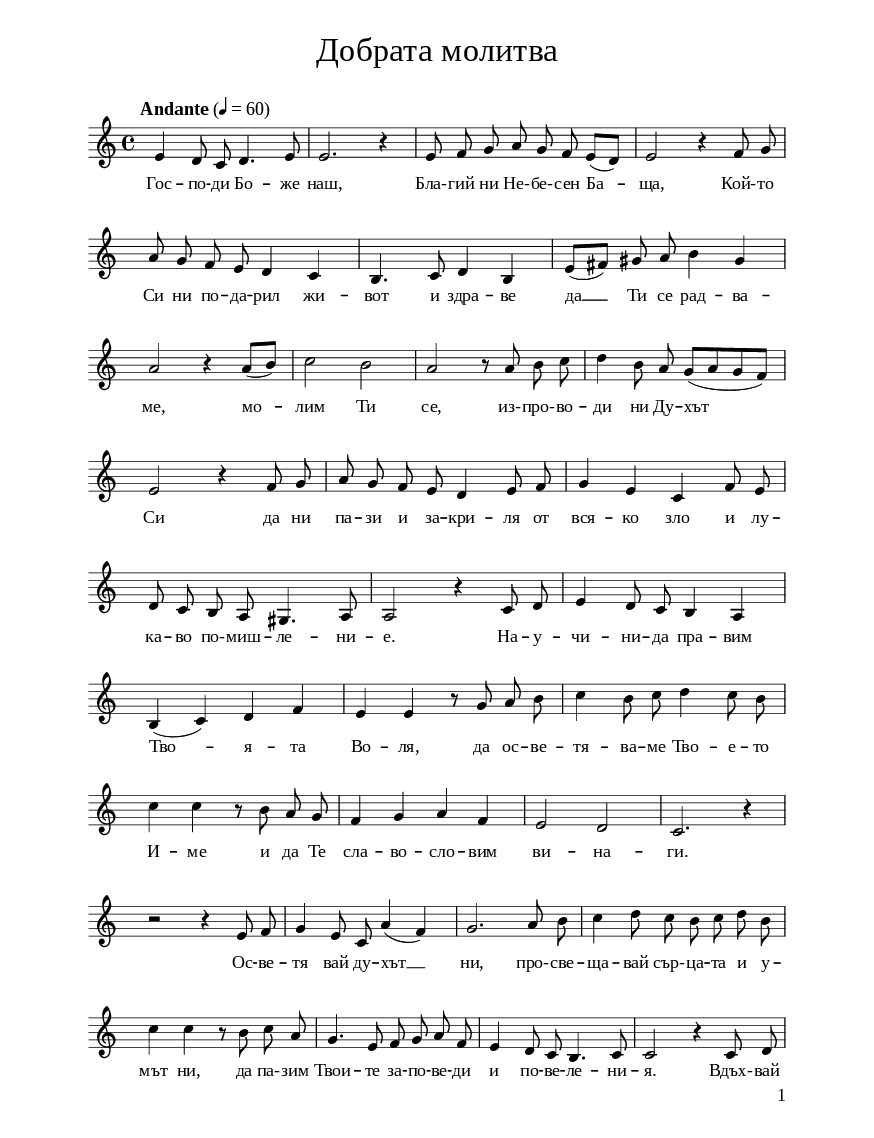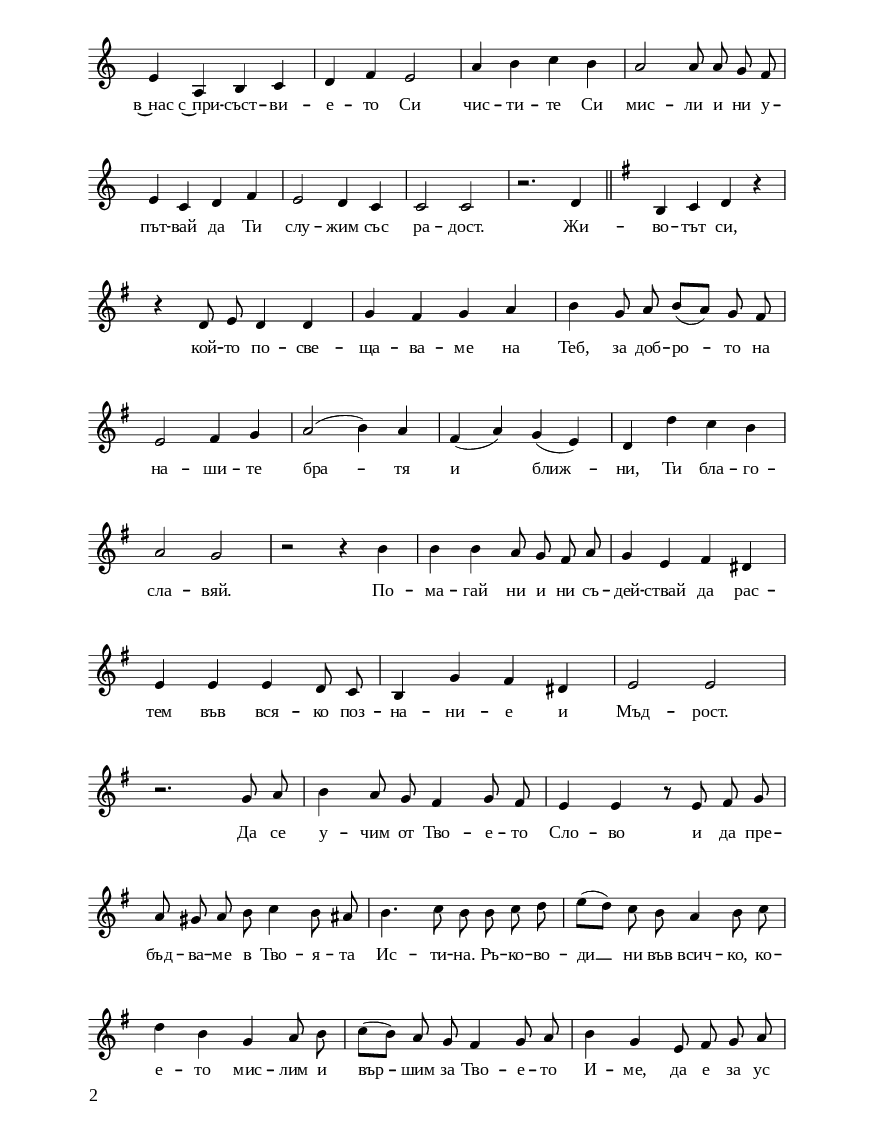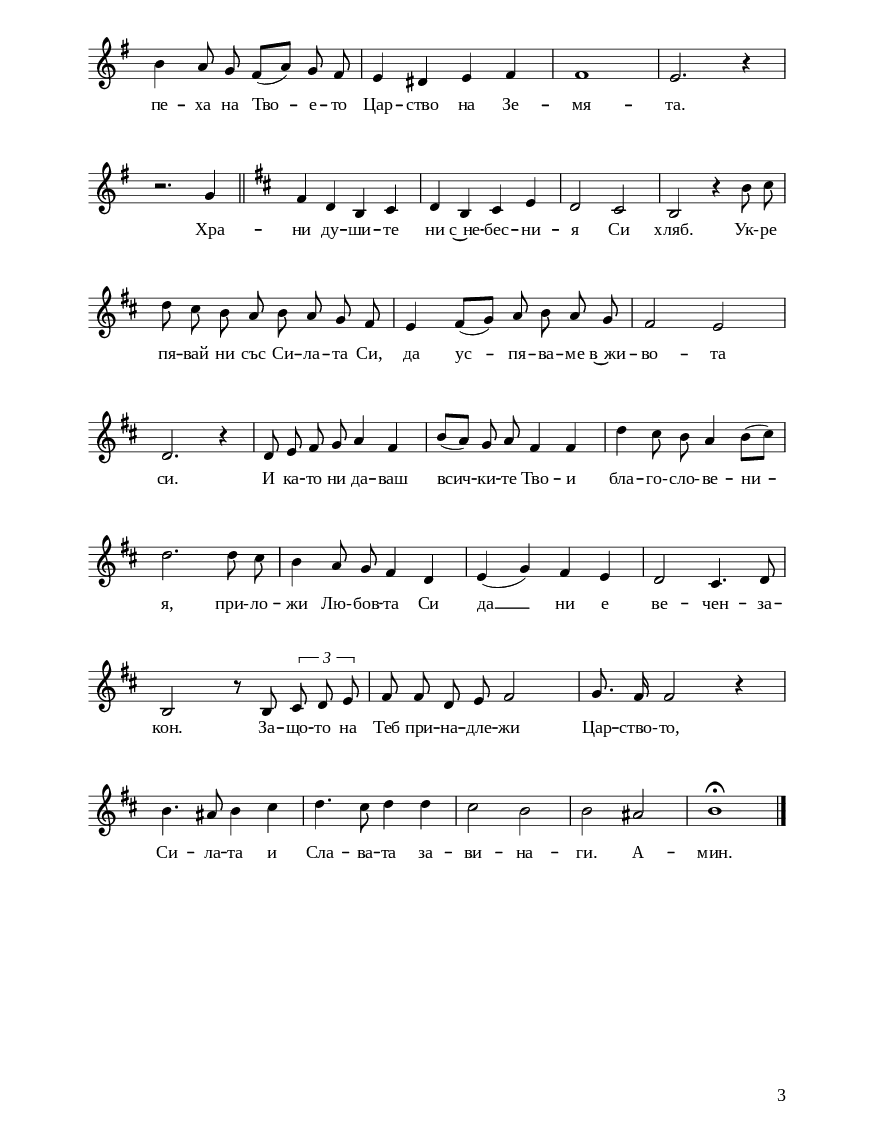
\version "2.24.3"

% include paper part and global functions
\include "include/globals.ily"

\bookpart {
  \label #'ref253
  \tocItem \markup "Добрата молитва "
  \include "include/bookpart-paper.ily"
  \score {
    \include "include/score-layout.ily"

    \new Voice  \absolute {
      \clef treble
      \key c \major
      \time 4/4
      \tempoFunc "Andante" 4 "60"
      \autoBeamOff
      e'4  d'8  c'8  d'4.
      e'8 | % 2
      e'2. r4 | % 3
      e'8  f'8  g'8  a'8  g'8
      f'8  e'8 ( [  d'8 ) ] | % 4
      e'2 r4  f'8  g'8 \break | % 5
      a'8  g'8  f'8  e'8  d'4
      c'4 | % 6
      b4.  c'8  d'4  b4 | % 7
      e'8 ( [  fis'8 ) ]  gis'8  a'8
      b'4  gis'4 | \break % 8
      a'2 r4  a'8 ( [  b'8 ) ] | % 9
      c''2  b'2 |
      a'2 r8  a'8  b'8  c''8 | % 11
      d''4  b'8  a'8  g'8 ( [  a'8
      g'8  f'8 ) ] | \break % 12
      e'2 r4  f'8  g'8 | % 13
      a'8  g'8  f'8  e'8  d'4
      e'8  f'8 | % 14
      g'4  e'4  c'4  f'8  e'8 | \break % 15
      d'8  c'8  b8  a8  gis4.
      a8 | % 16
      a2 r4  c'8  d'8 | % 17
      e'4  d'8  c'8  b4  a4 | \break % 18
      b4 (  c'4 )  d'4  f'4 | % 19
      e'4  e'4 r8  g'8  a'8  b'8 |

      c''4  b'8  c''8  d''4
      c''8  b'8 |  \break % 21
      c''4  c''4 r8  b'8  a'8
      g'8 | % 22
      f'4  g'4  a'4  f'4 | % 23
      e'2  d'2  | % 24
      c'2. r4 | \break % 25
      r2 r4  e'8  f'8 | % 26
      g'4  e'8  c'8  a'4 (  f'4 ) | % 27
      g'2.  a'8  b'8 | % 28
      c''4  d''8  c''8  b'8
      c''8  d''8  b'8 \break | % 29
      c''4  c''4 r8  b'8  c''8
      a'8 |
      g'4.  e'8  f'8  g'8  a'8
      f'8 | % 31
      e'4  d'8  c'8  b4.  c'8 | % 32
      c'2 r4  c'8  d'8 \break | % 33
      e'4  a4  b4  c'4 | % 34
      d'4  f'4  e'2 | % 35
      a'4  b'4  c''4  b'4 | % 36
      a'2  a'8  a'8  g'8  f'8 | \break % 37
      e'4  c'4  d'4  f'4  | % 38
      e'2  d'4  c'4 | % 39
      c'2  c'2 |
      r2.  d'4 \bar "||"
      \key g \major  b4  c'4  d'4 r4 |\break % 42
      r4  d'8  e'8  d'4  d'4 | % 43
      g'4  fis'4  g'4  a'4 | % 44
      b'4  g'8  a'8  b'8 ( [  a'8 )
      ]  g'8  fis'8 | \break % 45
      e'2  fis'4  g'4 |  % 46
      a'2 (  b'4 )  a'4 | % 47
      fis'4 (  a'4 )  g'4 (  e'4 ) | % 48
      d'4  d''4  c''4  b'4 | \break % 49
      a'2  g'2 |
      r2 r4  b'4 | % 51
      b'4  b'4  a'8  g'8  fis'8
      a'8 | % 52
      g'4  e'4  fis'4  dis'4 | \break % 53
      e'4  e'4  e'4  d'8  c'8  | % 54
      b4  g'4  fis'4  dis'4 | % 55
      e'2  e'2 | \break % 56
      r2.  g'8  a'8 | % 57
      b'4  a'8  g'8  fis'4  g'8
      fis'8 | % 58
      e'4  e'4 r8  e'8  fis'8  g'8
      \break | % 59
      a'8  gis'8  a'8  b'8  c''4
      b'8  ais'8 |
      b'4.  c''8  b'8  b'8
      c''8  d''8 | % 61
      e''8 ( [  d''8 ) ]  c''8  b'8
      a'4  b'8  c''8 | \break % 62
      d''4  b'4  g'4  a'8  b'8 | % 63
      c''8 ( [  b'8 ) ]  a'8  g'8
      fis'4  g'8  a'8 | % 64
      b'4  g'4  e'8  fis'8  g'8
      a'8 | \break % 65
      b'4  a'8  g'8  fis'8 ( [  a'8
      ) ]  g'8  fis'8 | % 66
      e'4  dis'4  e'4  fis'4 | % 67
      fis'1  | % 68
      e'2. r4 | \break % 69
      r2.  g'4 \bar "||"
      \key b \minor  fis'4  d'4  b4  cis'4 | % 71
      d'4  b4  cis'4  e'4 | % 72
      d'2  cis'2 | % 73
      b2 r4  b'8  cis''8 \break | % 74
      d''8  cis''8  b'8  a'8
      b'8  a'8  g'8  fis'8 | % 75
      e'4  fis'8 ( [  g'8 ) ]  a'8
      b'8  a'8  g'8 | % 76
      fis'2  e'2 \break | % 77
      d'2. r4  | % 78
      d'8  e'8  fis'8  g'8  a'4
      fis'4 | % 79
      b'8 ( [  a'8 ) ]  g'8  a'8  fis'4
      fis'4 |
      d''4  cis''8  b'8  a'4
      b'8 ( [  cis''8 ) ] | \break % 81
      d''2.  d''8  cis''8  | % 82
      b'4  a'8  g'8  fis'4  d'4 | % 83
      e'4 (  g'4 )  fis'4  e'4 | % 84
      d'2  cis'4.  d'8 |\break % 85
      b2 r8  b8 \times 2/3 {
        cis'8  d'8  e'8
      }
      | % 86
      fis'8  fis'8  d'8  e'8  fis'2
      | % 87
      g'8.  fis'16  fis'2 r4   \break | % 88
      b'4.  ais'8  b'4  cis''4 | % 89
      d''4.  cis''8  d''4  d''4 |

      cis''2  b'2 | % 91
      b'2  ais'2 | % 92
      b'1 \fermata \bar "|."
    }

    \addlyrics {
      Гос -- по -- ди Бо -- же наш,
      "Бла-" -- гий ни "Не-" -- "бе-" -- сен Ба -- ща, "Кой-"
      -- то Си ни по -- да -- рил жи -- вот и здра --
      ве да  __ Ти се рад -- ва -- ме, мо -- лим Ти се,
      "из-" -- "про-" -- во -- ди ни Ду --
      хът Си да ни па -- зи и за -- кри -- ля от вся --
      ко зло и лу -- ка -- во "по-" -- миш -- ле -- ни
      -- е. На -- у -- чи -- ни -- да пра -- вим Тво
      -- я -- та Во -- ля, да ос -- ве -- тя -- ва
      -- ме Тво -- е -- то И -- ме и да Те сла --
      во -- сло -- вим ви -- на -- ги. Ос -- ве -- тя
      вай ду -- хът __ ни, "про-" -- све -- ща -- вай
      "сър-"  -- ца -- та и у -- мът ни, да "па-" -- зим
      Твои -- те за -- по -- ве -- ди и по -- ве
      -- ле -- ни -- я. "Вдъх-" -- вай в~нас с~при -- съст --
      ви -- е -- то Си чис -- ти -- те Си мис -- ли
      и ни у -- път -- вай да Ти слу -- жим със ра
      -- дост. Жи -- во -- тът си, кой -- то по -- све
      -- ща -- ва -- ме на Теб, за доб -- ро -- то
      на на -- ши -- те бра -- тя и  ближ
      -- ни, Ти бла -- го -- сла -- вяй. По -- ма --
      гай ни и ни съ -- дей -- ствай да рас -- тем
      във вся -- ко поз -- на -- ни -- е и Мъд --
      рост. Да се у -- чим от Тво -- е -- то Сло --
      во и да пре -- бъд -- ва -- ме в Тво -- я --
      та Ис -- ти -- на. Ръ -- ко -- во -- ди __  ни
      във всич -- ко, ко -- е -- то мис -- лим и вър
      -- шим за Тво -- е -- то И -- ме, да е за
      ус пе -- ха на Тво -- е -- то Цар -- ство
      на Зе -- мя -- та. Хра -- ни ду -- ши -- те ни
      с~не -- бес -- ни -- я Си хляб. "Ук-" -- ре пя --
      вай ни със Си -- ла -- та Си, да ус -- пя
      -- ва -- ме в~жи -- во -- та си. И ка -- то ни
      да -- ваш всич -- ки -- те Тво -- и бла --
      "го-" -- "сло-" -- ве -- ни -- я, "при-" -- ло -- жи
      "Лю-" -- бов -- та Си да  __ ни е ве -- чен --
      за -- кон. За -- що -- то на Теб при -- на --
      дле -- жи Цар -- "ство-" -- то, Си -- ла -- та и Сла
      -- ва -- та за -- ви -- на -- ги. А -- мин.}

      \header {
        title = \titleFunc "Добрата молитва" "Dobrata molitva"
      }

      \midi{}

    } % score




  } % bookpart

  % Più mosso
  %
